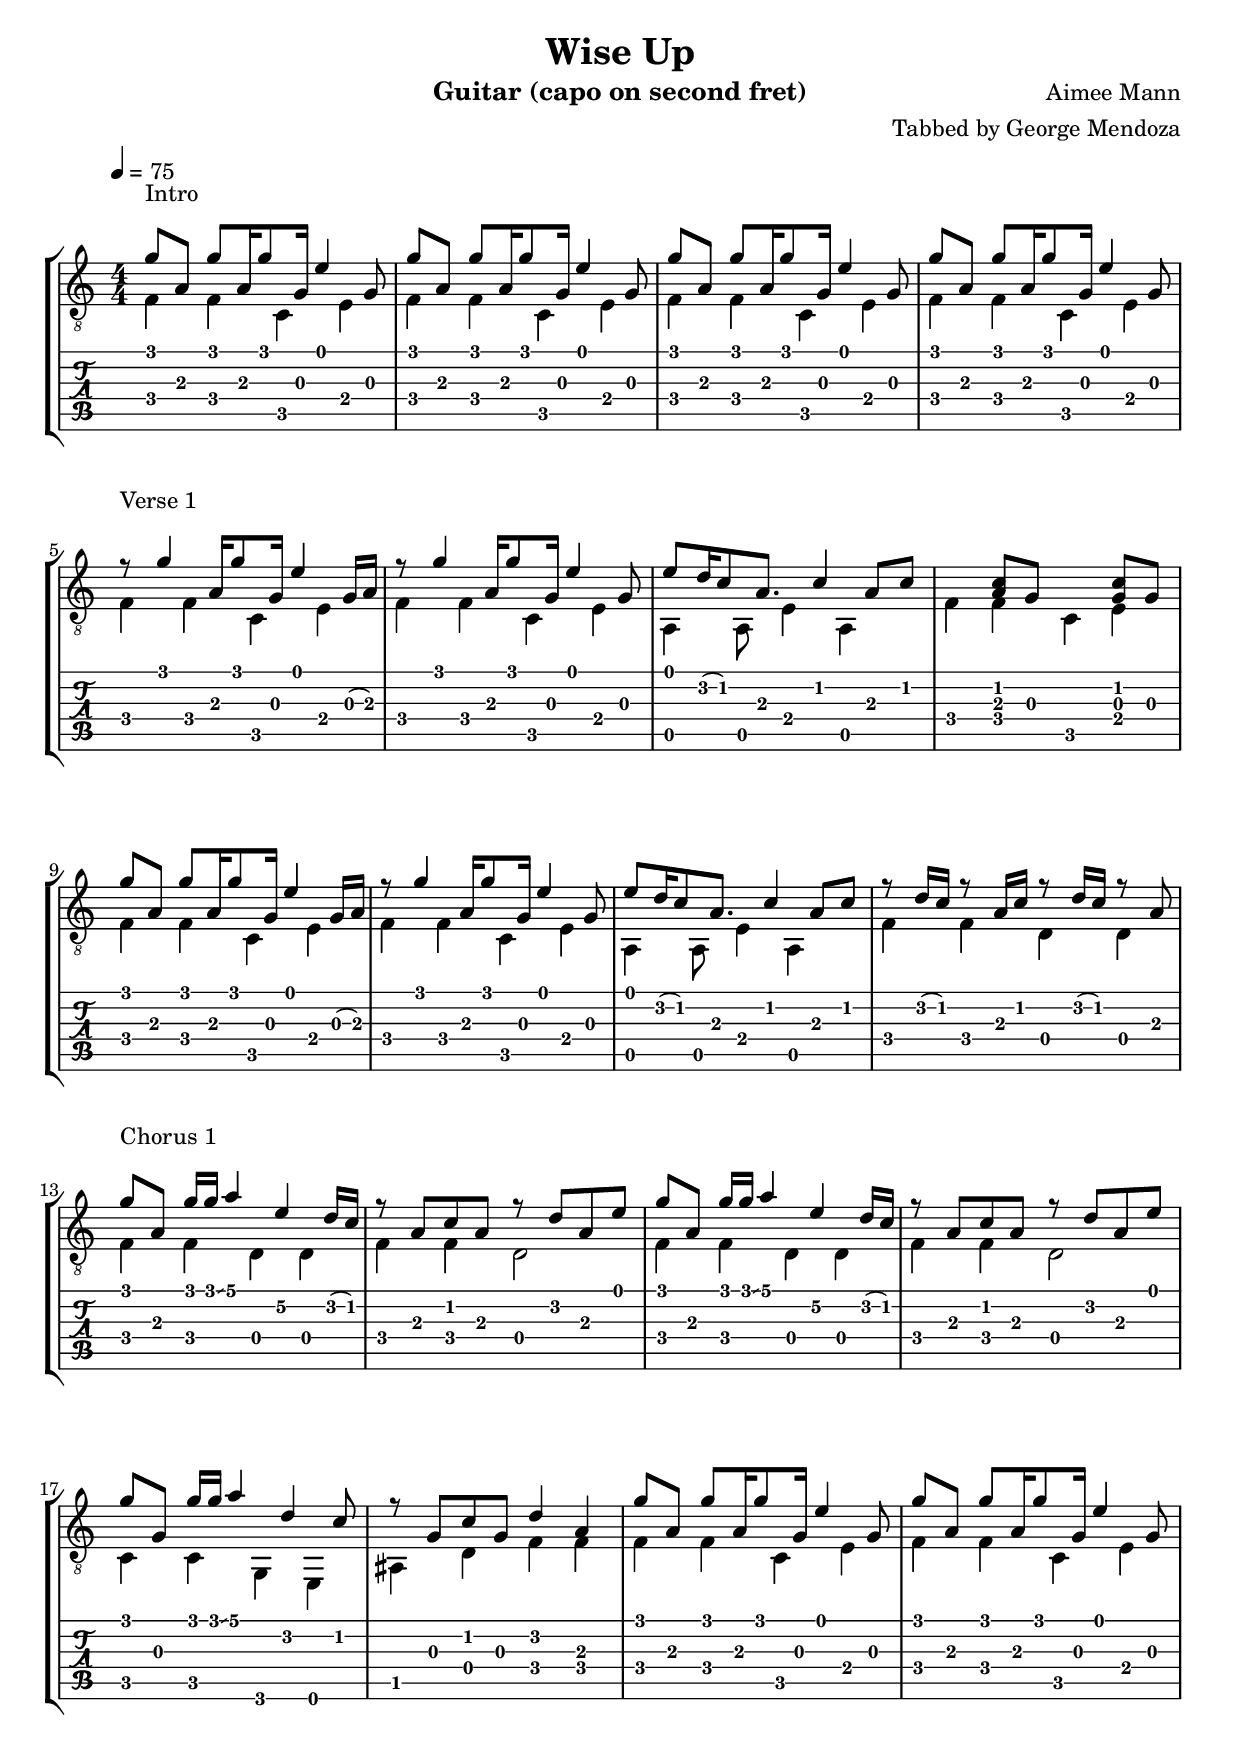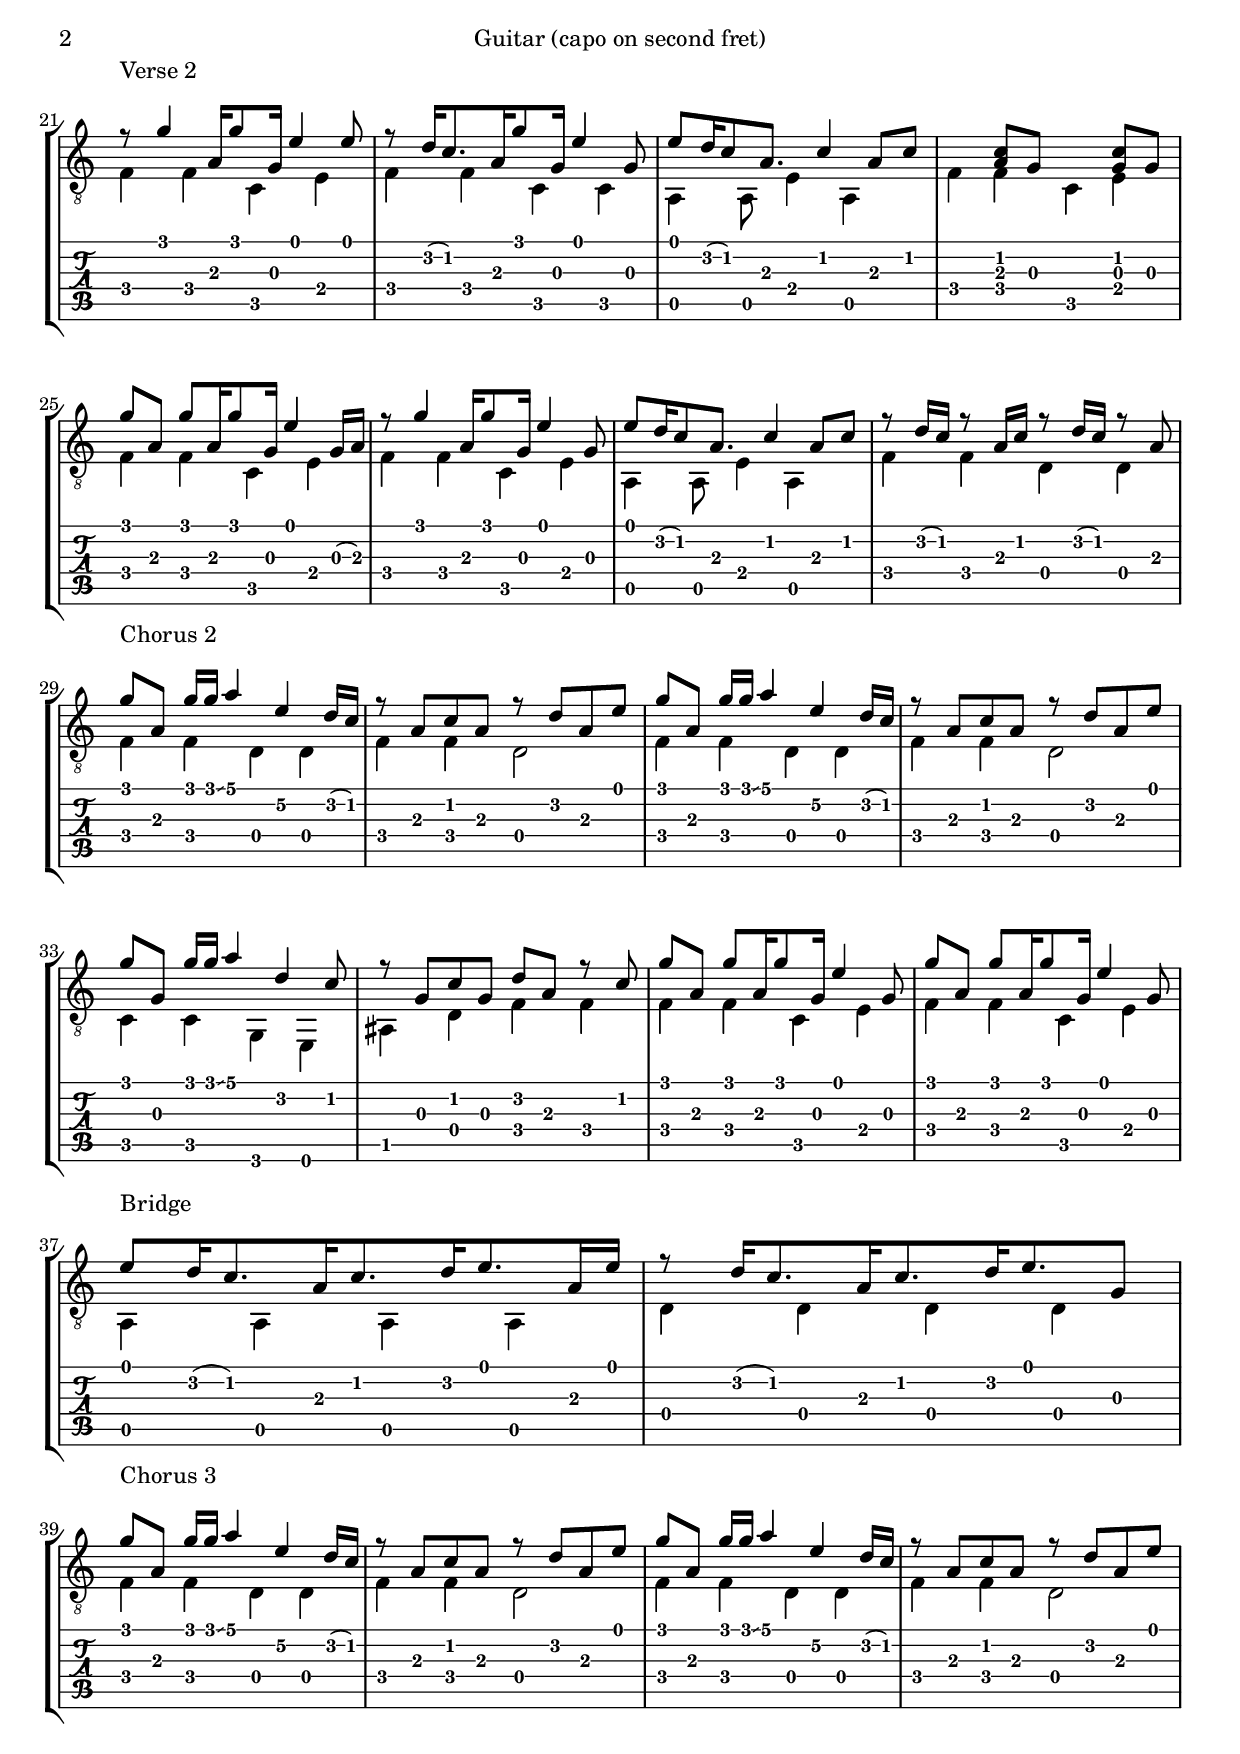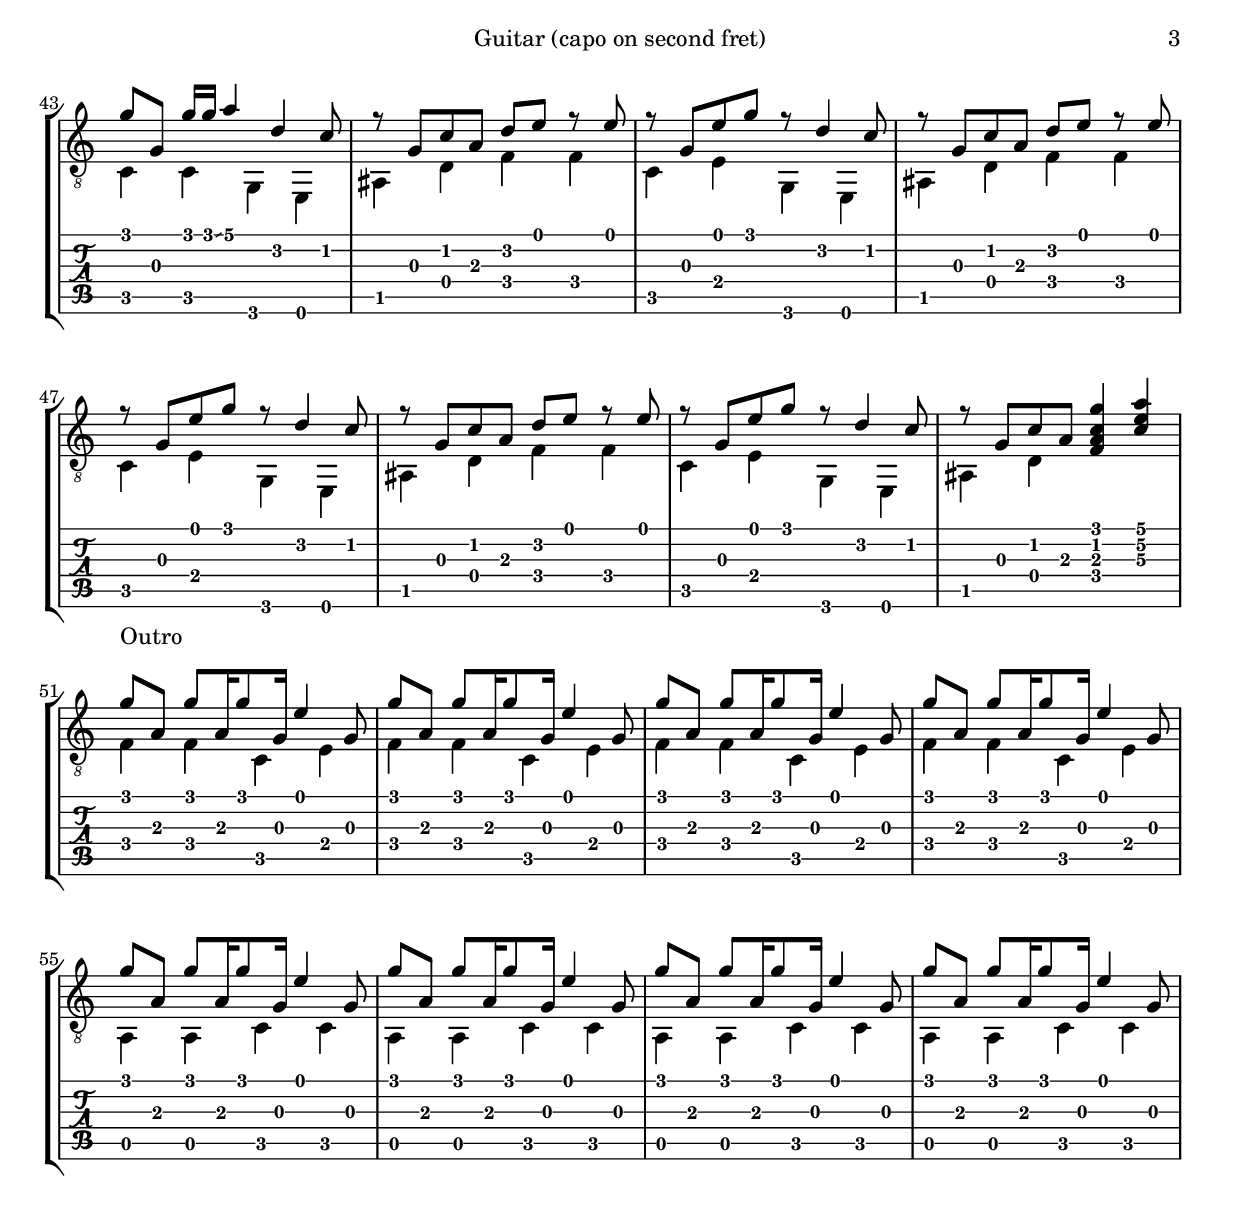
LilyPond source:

\version "2.12.3"
\include "english.ly"

\paper {
 indent = #0
}

\header {
  title = "Wise Up"
  composer = "Aimee Mann"
  arranger = "Tabbed by George Mendoza"
  instrument = "Guitar (capo on second fret)"
}

%-----------------------------------------------------------------------

tBarBeforeYouSign = { r8 <d'\2>16( <c'\2>8.) <a\3>16 <c'\2>8. <d'\2>16 <e'\1>8. <g\3>8  }
bBarBeforeYouSign = { <d\4>4 <d\4>4 <d\4>4 <d\4>4 }

tBarBeganIt = { \skip 4 <a\3 c'\2 >8 <g\3>8 \skip 4 <g\3 c'\2 >8 <g\3>8  }
bBarBeganIt = { <f\4>4 <f\4>4 <c\5>4 <e\4>4 }

tBarEndItThough = { r8 <d'\2>16( <c'\2>16) r8 <a\3>16 <c'\2>16 r8 <d'\2>16( <c'\2>16) r8 <a\3>8 }
bBarEndItThough = { <f\4>4 <f\4>4 <d\4>4 <d\4>4 }

tBarFDm = { r8 <a\3>8 <c'\2>8 <a\3>8 r8 <d'\2>8 <a\3>8 <e'\1>8 }
bBarFDm = { <f\4>4 <f\4>4 <d\4>2 }

tBarIntro = { <g'\1>8 <a\3>8 <g'\1>8 <a\3>16 <g'\1>8 <g\3>16 <e'\1>4 <g\3>8 }
bBarIntro = { <f\4>4 <f\4>4 <c\5>4  <e\4>4  }

tBarItsNot = { r8 <g'\1>4 <a\3>16 <g'\1>8 <g\3>16 <e'\1>4 <g\3>16( <a\3>16) }
bBarItsNot = { <f\4>4 <f\4>4 <c\5>4 <e\4>4  }

tBarItsNotGoingToStop = { <g'\1>8 <a\3>8 <g'\1>16 <g'\1>16\glissando <a'\1>4 <e'\2>4 <d'\2>16( <c'\2>16)  }
bBarItsNotGoingToStop = { <f\4>4 <f\4>4 <d\4>4 <d\4>4  }

tBarItsNotGoingToStopCcge = { <g'\1>8 <g\3>8 <g'\1>16 <g'\1>16\glissando <a'\1>4 <d'\2>4 <c'\2>8  }
bBarItsNotGoingToStopCcge = { <c\5>4 <c\5>4 <g,\6>4 <e,\6>4  }

tBarItsNotGoingToStopCcgeTwo = { r8 <g\3>8 <e'\1>8 <g'\1>8 r8 <d'\2>4 <c'\2>8   }
bBarItsNotGoingToStopCcgeTwo = { <c\5>4 <e\4>4 <g,\6>4 <e,\6>4  }

tBarOutro = { <g'\1>8 <a\3>8 <g'\1>8 <a\3>16 <g'\1>8 <g\3>16 <e'\1>4 <g\3>8 }
bBarOutro = { <a,\5>4 <a,\5>4 <c\5>4  <c\5>4  }

tBarPrepareAList = { <e'\1>8 <d'\2>16( <c'\2>8.) <a\3>16 <c'\2>8. <d'\2>16 <e'\1>8. <a\3>16 <e'\1>16 }
bBarPrepareAList = { <a,\5>4 <a,\5>4 <a,\5>4 <a,\5>4 }

tBarSoJustGiveUp = { r8 <g\3>8 <c'\2>8 <a\3>8 <a\3 c'\2 g'\1 f\4 >4 <c'\3 e'\2 a'\1 >4  }
bBarSoJustGiveUp = { <as,\5>4 <d\4>4 \skip 2  }

tBarTheresACure = { r8 <d'\2>16( <c'\2>8.) <a\3>16 <g'\1>8 <g\3>16 <e'\1>4 <g\3>8   }
bBarTheresACure = { <f\4>4 <f\4>4 <c\5>4 <c\5>4  }

tBarTilYouWiseUp = { r8 <g\3>8 <c'\2>8 <g\3>8 <d'\2>4 <a\3>4   }
bBarTilYouWiseUp = { <as,\5>4 <d\4>4 <f\4>4 <f\4>4   }

tBarTilYouWiseUpTwo = { r8 <g\3>8 <c'\2>8 <g\3>8 <d'\2>8 <a\3>8 r8 <c'\2>8 }
bBarTilYouWiseUpTwo = { <as,\5>4 <d\4>4 <f\4>4 <f\4>4   }

tBarTilYouWiseUpThree = { r8 <g\3>8 <c'\2>8 <a\3>8 <d'\2>8 <e'\1>8 r8 <e'\1>8    }
bBarTilYouWiseUpThree = { <as,\5>4 <d\4>4 <f\4>4 <f\4>4  }

tBarWhatYouThought = { r8 <g'\1>4 <a\3>16 <g'\1>8 <g\3>16 <e'\1>4 <g\3>8 }
bBarWhatYouThought = { <f\4>4 <f\4>4 <c\5>4 <e\4>4  }

tBarWhenYouFirst = { <e'\1>8 <d'\2>16( <c'\2>8) <a\3>8. <c'\2>4 <a\3>8 <c'\2>8 }
bBarWhenYouFirst = { <a,\5>4 <a,\5>8 <e\4>4 <a,\5>4 \skip 8  }

tBarYouGot = { <g'\1>8 <a\3>8 <g'\1>8 <a\3>16 <g'\1>8 <g\3>16 <e'\1>4 <g\3>16( <a\3>16) }
bBarYouGot = { <f\4>4 <f\4>4 <c\5>4 <e\4>4  }

tBarYoureSure = { r8 <g'\1>4 <a\3>16 <g'\1>8 <g\3>16 <e'\1>4 <e'\1>8  }
bBarYoureSure = { <f\4>4 <f\4>4 <c\5>4 <e\4>4 }

%-----------------------------------------------------------------------

tIntro = { \tBarIntro \tBarIntro \tBarIntro \tBarIntro \break }
bIntro = { \bBarIntro \bBarIntro \bBarIntro \bBarIntro \break }

tVerseOneLineOne = { \tBarItsNot \tBarWhatYouThought \tBarWhenYouFirst \tBarBeganIt \break }
bVerseOneLineOne = { \bBarItsNot \bBarWhatYouThought \bBarWhenYouFirst \bBarBeganIt \break }

tVerseOneLineTwo = { \tBarYouGot \tBarWhatYouThought \tBarWhenYouFirst \tBarEndItThough \break }
bVerseOneLineTwo = { \bBarYouGot \bBarWhatYouThought \bBarWhenYouFirst \bBarEndItThough \break }

tVerseTwoLineOne = { \tBarYoureSure \tBarTheresACure \tBarWhenYouFirst \tBarBeganIt \break }
bVerseTwoLineOne = { \bBarYoureSure \bBarTheresACure \bBarWhenYouFirst \bBarBeganIt \break }

tChorusOneLineOne = { \tBarItsNotGoingToStop \tBarFDm \tBarItsNotGoingToStop \tBarFDm  \break }
bChorusOneLineOne = { \bBarItsNotGoingToStop \bBarFDm \bBarItsNotGoingToStop \bBarFDm  \break }

tChorusOneLineTwo = { \tBarItsNotGoingToStopCcge \tBarTilYouWiseUp \tBarIntro \tBarIntro \break }
bChorusOneLineTwo = { \bBarItsNotGoingToStopCcge \bBarTilYouWiseUp \bBarIntro \bBarIntro \break  }

tChorusTwoLineTwo = { \tBarItsNotGoingToStopCcge \tBarTilYouWiseUpTwo \tBarIntro \tBarIntro \break }
bChorusTwoLineTwo = { \bBarItsNotGoingToStopCcge \bBarTilYouWiseUpTwo \bBarIntro \bBarIntro \break }

tChorusThreeLineTwo = { \tBarItsNotGoingToStopCcge \tBarTilYouWiseUpThree \tBarItsNotGoingToStopCcgeTwo \tBarTilYouWiseUpThree \break }
bChorusThreeLineTwo = { \bBarItsNotGoingToStopCcge \bBarTilYouWiseUpThree \bBarItsNotGoingToStopCcgeTwo \bBarTilYouWiseUpThree \break }

tChorusThreeLineThree = { \tBarItsNotGoingToStopCcgeTwo \tBarTilYouWiseUpThree \tBarItsNotGoingToStopCcgeTwo \tBarSoJustGiveUp \break }
bChorusThreeLineThree = { \bBarItsNotGoingToStopCcgeTwo \bBarTilYouWiseUpThree \bBarItsNotGoingToStopCcgeTwo \bBarSoJustGiveUp \break }

tBridge = { \tBarPrepareAList \tBarBeforeYouSign \break }
bBridge = { \bBarPrepareAList \bBarBeforeYouSign \break }

tOutro = { \tBarOutro \tBarOutro \tBarOutro \tBarOutro \break }
bOutro = { \bBarOutro \bBarOutro \bBarOutro \bBarOutro \break }

%-----------------------------------------------------------------------
% Chords

cBarAm    = { r4-"Am" r r r }
cBarAmC   = { r4-"Am" r r-"C" r }
cBarBbF   = { r4-"Bb" r r-"F" r }
cBarCCGE  = { r4-"C" r r-"G" r-"E" }
cBarD     = { r4-"D" r r r }
cBarFC    = { r4-"F" r r-"C" r }
cBarFD    = { r4-"F" r r-"D" r }

cIntro = {
  \cBarFC \cBarFC \cBarFC \cBarFC
}

cVerse = {
  \cBarFC \cBarFC \cBarAm \cBarFC
  \cBarFC \cBarFC \cBarAm \cBarFD
}

cChorus = {
  \cBarFD \cBarFD \cBarFD \cBarFD
  \cBarCCGE \cBarBbF \cBarFC \cBarFC
}

cChorusThree = {
  \cBarFD \cBarFD \cBarFD \cBarFD
  \cBarCCGE \cBarBbF \cBarCCGE \cBarBbF
  \cBarCCGE \cBarBbF \cBarCCGE \cBarBbF
}

cBridge = {
  \cBarAm \cBarD
}

cOutro = {
  \cIntro
  \cBarAmC \cBarAmC \cBarAmC \cBarAmC
}

%-----------------------------------------------------------------------

headings = {
  r1^"Intro"    r r r
  r1^"Verse 1"  r r r | r r r r
  r1^"Chorus 1" r r r | r r r r
  r1^"Verse 2"  r r r | r r r r
  r1^"Chorus 2" r r r | r r r r
  r1^"Bridge"   r
  r1^"Chorus 3" r r r | r r r r | r r r r
  r1^"Outro"    r r r | r r r r
}

chordHeadings = {
  \cIntro

  \cVerse
  \cChorus

  \cVerse
  \cChorus

  \cBridge

  \cChorusThree

  \cOutro
}

treble = {
  \transposition d''

  \tIntro

  \tVerseOneLineOne
  \tVerseOneLineTwo

  \tChorusOneLineOne
  \tChorusOneLineTwo

  \tVerseTwoLineOne
  \tVerseOneLineTwo

  \tChorusOneLineOne
  \tChorusTwoLineTwo

  \tBridge

  \tChorusOneLineOne
  \tChorusThreeLineTwo
  \tChorusThreeLineThree

  \tIntro
  \tOutro
}

bass = {
  \transposition d'
  \bIntro

  \bVerseOneLineOne
  \bVerseOneLineTwo

  \bChorusOneLineOne
  \bChorusOneLineTwo

  \bVerseTwoLineOne
  \bVerseOneLineTwo

  \bChorusOneLineOne
  \bChorusTwoLineTwo

  \bBridge

  \bChorusOneLineOne
  \bChorusThreeLineTwo
  \bChorusThreeLineThree

  \bIntro
  \bOutro
}

\score {
  \new StaffGroup <<
    \new Staff <<
      \tempo 4 = 75
      \clef "treble_8"
      \new Voice \with { \remove Rest_engraver } {
        \headings
      }

      \new Voice {
        \voiceOne
        \treble
      }
      \new Voice {
        \voiceTwo
        \bass
      }
    >>

    \new TabStaff <<
      \new TabVoice {
        \chordHeadings
      }

      \new TabVoice {
        \slurUp
        \treble
      }
      \new TabVoice {
        \slurUp
        \bass
      }
    >>
  >>

  \layout {
    \context { \Staff
      \override TimeSignature #'style = #'numbered
      \override StringNumber #'transparent = ##t
    }
    \context { \TabStaff
      \override TimeSignature #'style = #'numbered
    }
    \context { \Voice
      \remove Slur_engraver
    }
    \context { \TabVoice
      \remove Dots_engraver
      \remove Stem_engraver
      \remove Rest_engraver
    }
  }
}

% showLastLength = R1*4 % Enable to play only last two measures
\score {
  \new Staff \with {midiInstrument = #"acoustic guitar (nylon)"} <<
    \tempo 4 = 75
    \clef "treble_8"

    \new Voice {
      \unfoldRepeats {
        \treble
      }
    }
    \new Voice {
      \unfoldRepeats {
        \bass
      }
    }
  >>

  \midi {}
}
